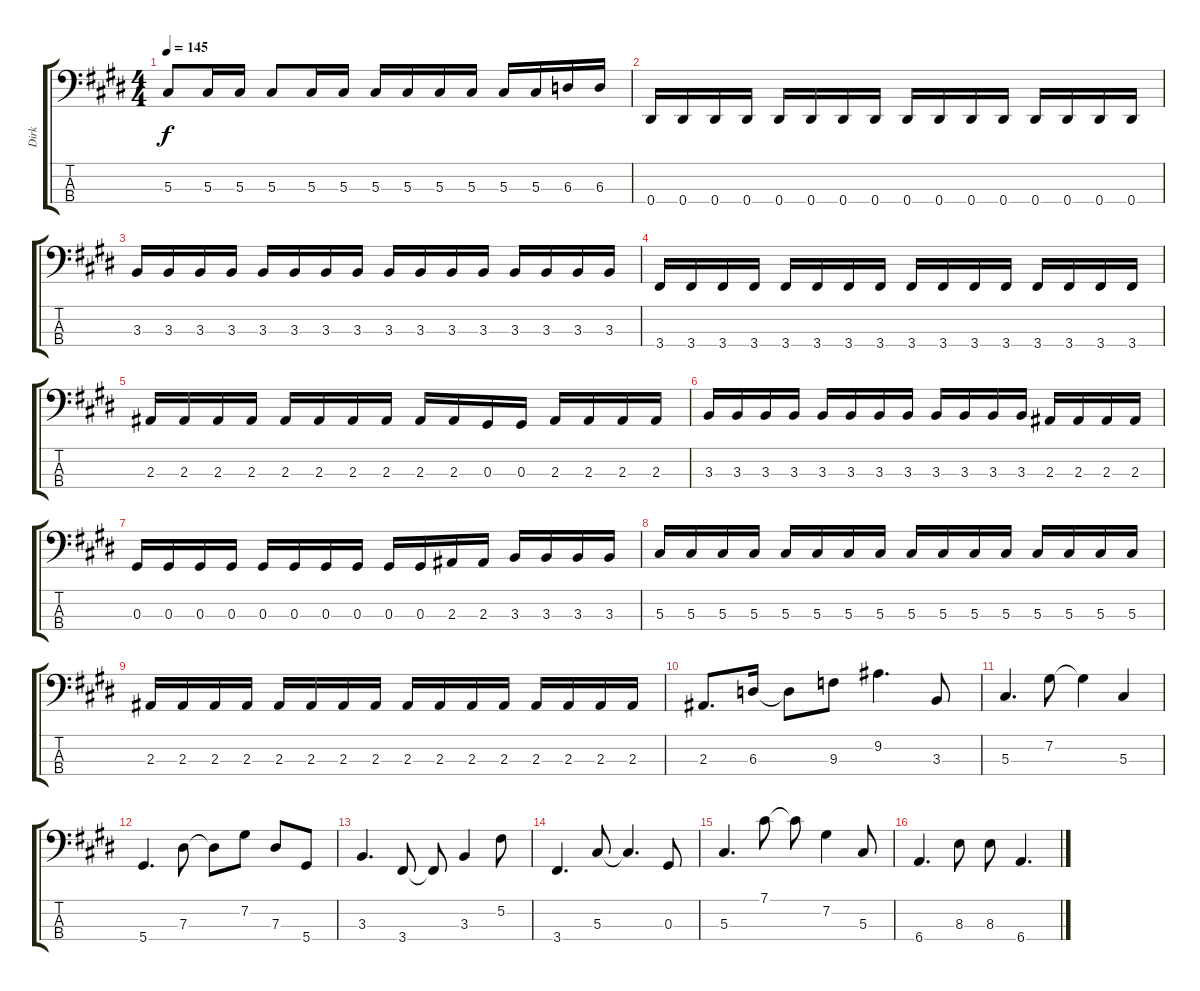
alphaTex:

\track ("Dirk" "Dirk") {instrument electricbassfinger}
\staff {score tabs}
\tuning (Gb2 Db2 Ab1 Eb1) {hide}
\ts (4 4)
\tempo 145
\clef f4
\ks e
5.3.8{dy f} 5.3.16 5.3.16 5.3.8 5.3.16 5.3.16 5.3.16 5.3.16 5.3.16 5.3.16 5.3.16 5.3.16 6.3.16 6.3.16 |
0.4.16 0.4.16 0.4.16 0.4.16 0.4.16 0.4.16 0.4.16 0.4.16 0.4.16 0.4.16 0.4.16 0.4.16 0.4.16 0.4.16 0.4.16 0.4.16 |
3.3.16 3.3.16 3.3.16 3.3.16 3.3.16 3.3.16 3.3.16 3.3.16 3.3.16 3.3.16 3.3.16 3.3.16 3.3.16 3.3.16 3.3.16 3.3.16 |
3.4.16 3.4.16 3.4.16 3.4.16 3.4.16 3.4.16 3.4.16 3.4.16 3.4.16 3.4.16 3.4.16 3.4.16 3.4.16 3.4.16 3.4.16 3.4.16 |
2.3.16 2.3.16 2.3.16 2.3.16 2.3.16 2.3.16 2.3.16 2.3.16 2.3.16 2.3.16 0.3.16 0.3.16 2.3.16 2.3.16 2.3.16 2.3.16 |
3.3.16 3.3.16 3.3.16 3.3.16 3.3.16 3.3.16 3.3.16 3.3.16 3.3.16 3.3.16 3.3.16 3.3.16 2.3.16 2.3.16 2.3.16 2.3.16 |
0.3.16 0.3.16 0.3.16 0.3.16 0.3.16 0.3.16 0.3.16 0.3.16 0.3.16 0.3.16 2.3.16 2.3.16 3.3.16 3.3.16 3.3.16 3.3.16 |
5.3.16 5.3.16 5.3.16 5.3.16 5.3.16 5.3.16 5.3.16 5.3.16 5.3.16 5.3.16 5.3.16 5.3.16 5.3.16 5.3.16 5.3.16 5.3.16 |
2.3.16 2.3.16 2.3.16 2.3.16 2.3.16 2.3.16 2.3.16 2.3.16 2.3.16 2.3.16 2.3.16 2.3.16 2.3.16 2.3.16 2.3.16 2.3.16 |
2.3.8{d} 6.3.16 6.3{t}.8 9.3.8 9.2.4{d} 3.3.8 |
5.3.4{d} 7.2.8 7.2{t}.4 5.3.4 |
5.4.4{d} 7.3.8 7.3{t}.8 7.2.8 7.3.8 5.4.8 |
3.3.4{d} 3.4.8 3.4{t}.8 3.3.4 5.2.8 |
3.4.4{d} 5.3.8 5.3{t}.4{d} 0.3.8 |
5.3.4{d} 7.1.8 7.1{t}.8 7.2.4 5.3.8 |
6.4.4{d} 8.3.8 8.3.8 6.4.4{d}
